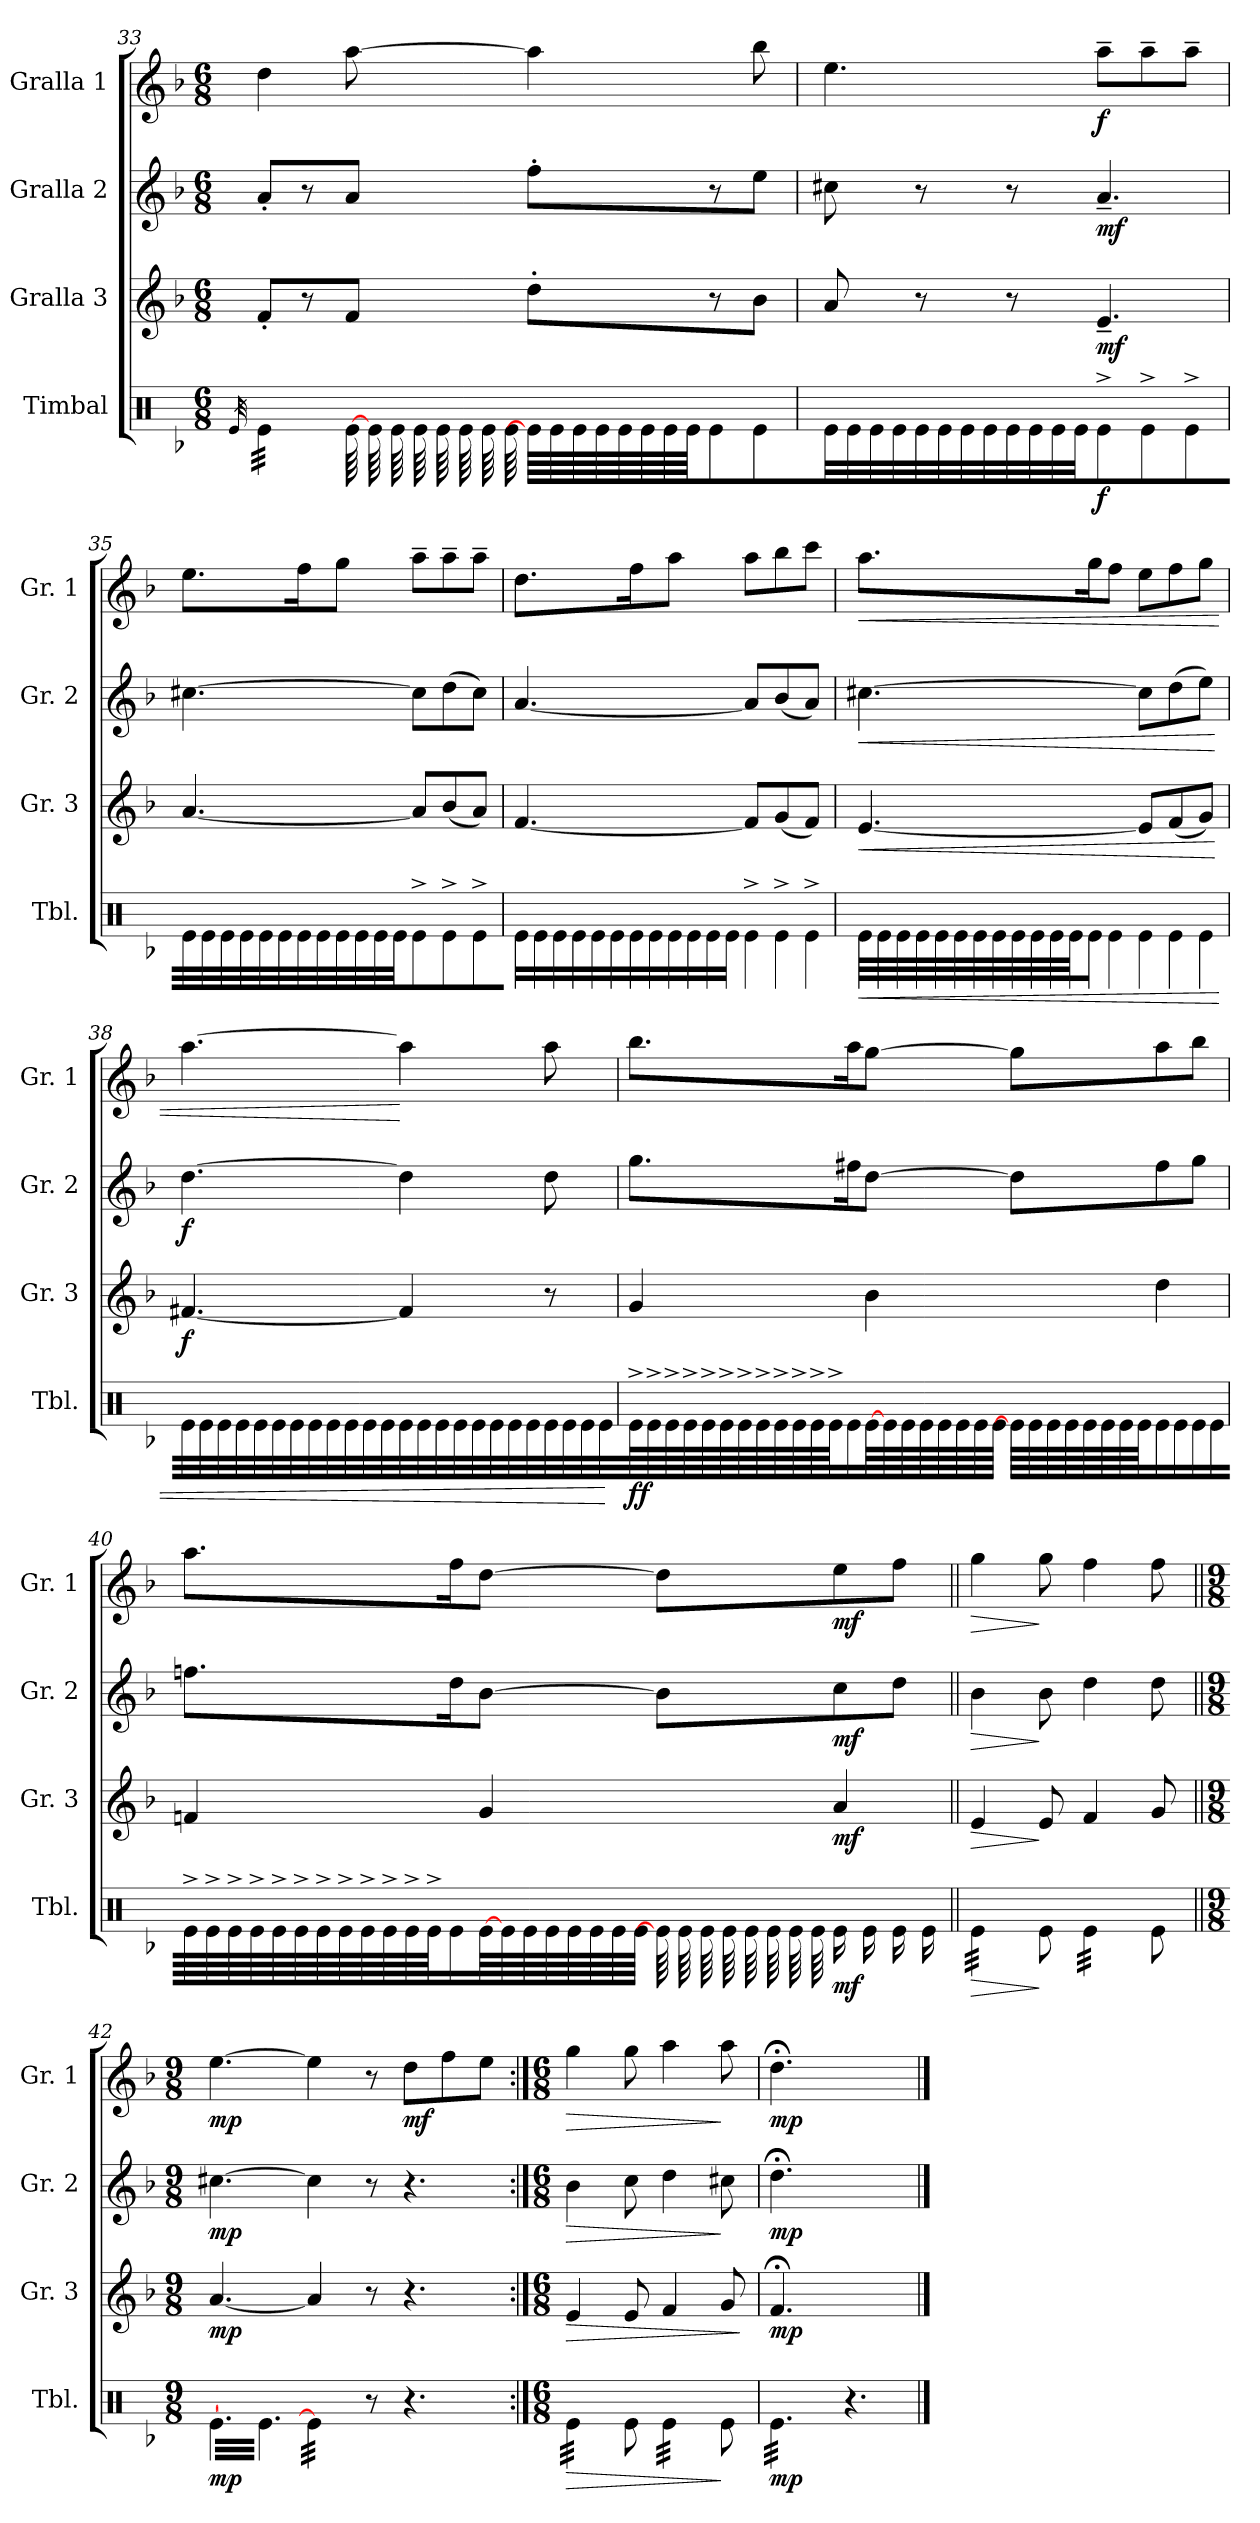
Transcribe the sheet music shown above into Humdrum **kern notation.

**kern	**dynam	**kern	**dynam	**kern	**dynam	**kern	**dynam
*part4	*part4	*part3	*part3	*part2	*part2	*part1	*part1
*staff4	*staff4	*staff3	*staff3	*staff2	*staff2	*staff1	*staff1
*I"Timbal	*	*I"Gralla 3	*	*I"Gralla 2	*	*I"Gralla 1	*
*I'Tbl.	*	*I'Gr. 3	*	*I'Gr. 2	*	*I'Gr. 1	*
*clefX	*	*clefG2	*	*clefG2	*	*clefG2	*
*k[b-]	*	*k[b-]	*	*k[b-]	*	*k[b-]	*
*d:	*	*d:	*	*d:	*	*d:	*
*M6/8	*	*M6/8	*	*M6/8	*	*M6/8	*
=33	=33	=33	=33	=33	=33	=33	=33
32qRe/	.	.	.	.	.	.	.
*tremolo	*	*	*	*	*	*	*
32Re\LLL	.	8f'</L	.	8a'</L	.	4dd\	.
32Re\	.	.	.	.	.	.	.
32Re\	.	.	.	.	.	.	.
32Re\	.	.	.	.	.	.	.
32Re\	.	8r	.	8r	.	.	.
32Re\	.	.	.	.	.	.	.
32Re\	.	.	.	.	.	.	.
32Re\JJJ	.	.	.	.	.	.	.
[64Re\	.	8f/J	.	8a/J	.	[8aa\	.
64Re\	.	.	.	.	.	.	.
64Re\	.	.	.	.	.	.	.
64Re\	.	.	.	.	.	.	.
64Re\	.	.	.	.	.	.	.
64Re\	.	.	.	.	.	.	.
64Re\	.	.	.	.	.	.	.
64Re\	.	.	.	.	.	.	.
64Re\]LLLL	.	8dd'>\L	.	8ff'>\L	.	4aa\]	.
64Re\	.	.	.	.	.	.	.
64Re\	.	.	.	.	.	.	.
64Re\	.	.	.	.	.	.	.
64Re\	.	.	.	.	.	.	.
64Re\	.	.	.	.	.	.	.
64Re\	.	.	.	.	.	.	.
64Re\	.	.	.	.	.	.	.
*Xtremolo	*	*	*	*	*	*	*
8Re\	.	8r	.	8r	.	.	.
8Re\J	.	8b-\J	.	8ee\J	.	8bb-\	.
!!LO:LB:g=z
=34	=34	=34	=34	=34	=34	=34	=34
*tremolo	*	*	*	*	*	*	*
32Re\LLL	.	8a/	.	8cc#X\	.	4.ee\	.
32Re\	.	.	.	.	.	.	.
32Re\	.	.	.	.	.	.	.
32Re\	.	.	.	.	.	.	.
32Re\	.	8r	.	8r	.	.	.
32Re\	.	.	.	.	.	.	.
32Re\	.	.	.	.	.	.	.
32Re\	.	.	.	.	.	.	.
32Re\	.	8r	.	8r	.	.	.
32Re\	.	.	.	.	.	.	.
32Re\	.	.	.	.	.	.	.
32Re\JJJ	.	.	.	.	.	.	.
*Xtremolo	*	*	*	*	*	*	*
!	!LO:DY:b	!	!LO:DY:b	!	!LO:DY:b	!	!LO:DY:b
8Re^>\L	f	4.e~</	mf	4.a~</	mf	8aa~>\L	f
8Re^>\	.	.	.	.	.	8aa~>\	.
8Re^>\J	.	.	.	.	.	8aa~>\J	.
=35	=35	=35	=35	=35	=35	=35	=35
*tremolo	*	*	*	*	*	*	*
32Re\LLL	.	[4.a/	.	[4.cc#X\	.	8.ee\L	.
32Re\	.	.	.	.	.	.	.
32Re\	.	.	.	.	.	.	.
32Re\	.	.	.	.	.	.	.
32Re\	.	.	.	.	.	.	.
32Re\	.	.	.	.	.	.	.
32Re\	.	.	.	.	.	16ff\k	.
32Re\	.	.	.	.	.	.	.
32Re\	.	.	.	.	.	8gg\J	.
32Re\	.	.	.	.	.	.	.
32Re\	.	.	.	.	.	.	.
32Re\JJJ	.	.	.	.	.	.	.
*Xtremolo	*	*	*	*	*	*	*
8Re^>\L	.	8a/L]	.	8cc#\L]	.	8aa~>\L	.
8Re^>\	.	(<8b-/	.	(>8dd\	.	8aa~>\	.
8Re^>\J	.	8a/J)	.	8cc#\J)	.	8aa~>\J	.
=36	=36	=36	=36	=36	=36	=36	=36
*tremolo	*	*	*	*	*	*	*
32Re\LLL	.	[4.f/	.	[4.a/	.	8.dd\L	.
32Re\	.	.	.	.	.	.	.
32Re\	.	.	.	.	.	.	.
32Re\	.	.	.	.	.	.	.
32Re\	.	.	.	.	.	.	.
32Re\	.	.	.	.	.	.	.
32Re\	.	.	.	.	.	16ff\k	.
32Re\	.	.	.	.	.	.	.
32Re\	.	.	.	.	.	8aa\J	.
32Re\	.	.	.	.	.	.	.
32Re\	.	.	.	.	.	.	.
32Re\JJJ	.	.	.	.	.	.	.
*Xtremolo	*	*	*	*	*	*	*
8Re^>\L	.	8f/L]	.	8a/L]	.	8aa\L	.
8Re^>\	.	(<8g/	.	(<8b-/	.	8bb-\	.
8Re^>\J	.	8f/J)	.	8a/J)	.	8ccc\J	.
=37	=37	=37	=37	=37	=37	=37	=37
!	!LO:HP:b	!	!LO:HP:b	!	!LO:HP:b	!	!LO:HP:b
*tremolo	*	*	*	*	*	*	*
64Re\LLLL	<	[4.e/	<	[4.cc#X\	<	8.aa\L	<
64Re\	.	.	.	.	.	.	.
64Re\	.	.	.	.	.	.	.
64Re\	.	.	.	.	.	.	.
64Re\	.	.	.	.	.	.	.
64Re\	.	.	.	.	.	.	.
64Re\	.	.	.	.	.	.	.
64Re\	.	.	.	.	.	.	.
64Re\	.	.	.	.	.	.	.
64Re\	.	.	.	.	.	.	.
64Re\	.	.	.	.	.	.	.
64Re\JJJJ	.	.	.	.	.	.	.
*Xtremolo	*	*	*	*	*	*	*
16Re\k	.	.	.	.	.	16gg\k	.
8Re\J	.	.	.	.	.	8ff\J	.
8Re\L	.	8e/L]	.	8cc#\L]	.	8ee\L	.
8Re\	.	(<8f/	.	(>8dd\	.	8ff\	.
8Re\J	.	8g/J)	.	8ee\J)	.	8gg\J	.
.	.	.	[	.	[	.	.
=38	=38	=38	=38	=38	=38	=38	=38
!	!	!	!LO:DY:b	!	!LO:DY:b	!	!
*tremolo	*	*	*	*	*	*	*
32Re\LLL	.	[4.f#X/	f	[4.dd\	f	[4.aa\	.
32Re\	.	.	.	.	.	.	.
32Re\	.	.	.	.	.	.	.
32Re\	.	.	.	.	.	.	.
32Re\	.	.	.	.	.	.	.
32Re\	.	.	.	.	.	.	.
32Re\	.	.	.	.	.	.	.
32Re\	.	.	.	.	.	.	.
32Re\	.	.	.	.	.	.	.
32Re\	.	.	.	.	.	.	.
32Re\	.	.	.	.	.	.	.
32Re\	.	.	.	.	.	.	.
32Re\	.	4f#/]	.	4dd\]	.	4aa\]	[
32Re\	.	.	.	.	.	.	.
32Re\	.	.	.	.	.	.	.
32Re\	.	.	.	.	.	.	.
32Re\	.	.	.	.	.	.	.
32Re\	.	.	.	.	.	.	.
32Re\	.	.	.	.	.	.	.
32Re\	.	.	.	.	.	.	.
32Re\	.	8r	.	8dd\	.	8aa\	.
32Re\	.	.	.	.	.	.	.
32Re\	.	.	.	.	.	.	.
32Re\JJJ	.	.	.	.	.	.	.
.	[	.	.	.	.	.	.
=39	=39	=39	=39	=39	=39	=39	=39
!	!LO:DY:b	!	!	!	!	!	!
64Re^>\LLLL	ff	4g/	.	8.gg\L	.	8.bb-\L	.
64Re^>\	.	.	.	.	.	.	.
64Re^>\	.	.	.	.	.	.	.
64Re^>\	.	.	.	.	.	.	.
64Re^>\	.	.	.	.	.	.	.
64Re^>\	.	.	.	.	.	.	.
64Re^>\	.	.	.	.	.	.	.
64Re^>\	.	.	.	.	.	.	.
64Re^>\	.	.	.	.	.	.	.
64Re^>\	.	.	.	.	.	.	.
64Re^>\	.	.	.	.	.	.	.
64Re^>\JJJJ	.	.	.	.	.	.	.
*Xtremolo	*	*	*	*	*	*	*
16Re\k	.	.	.	16ff#X\k	.	16aa\k	.
*tremolo	*	*	*	*	*	*	*
[64Re\	.	4b-\	.	[8dd\J	.	[8gg\J	.
64Re\	.	.	.	.	.	.	.
64Re\	.	.	.	.	.	.	.
64Re\	.	.	.	.	.	.	.
64Re\	.	.	.	.	.	.	.
64Re\	.	.	.	.	.	.	.
64Re\	.	.	.	.	.	.	.
64Re\JJJJ	.	.	.	.	.	.	.
64Re\]LLLL	.	.	.	8dd\L]	.	8gg\L]	.
64Re\	.	.	.	.	.	.	.
64Re\	.	.	.	.	.	.	.
64Re\	.	.	.	.	.	.	.
64Re\	.	.	.	.	.	.	.
64Re\	.	.	.	.	.	.	.
64Re\	.	.	.	.	.	.	.
64Re\	.	.	.	.	.	.	.
*Xtremolo	*	*	*	*	*	*	*
16Re\L	.	4dd\	.	8ff#\	.	8aa\	.
16Re\	.	.	.	.	.	.	.
16Re\	.	.	.	8gg\J	.	8bb-\J	.
16Re\JJ	.	.	.	.	.	.	.
!!LO:PB:g=z
=40	=40	=40	=40	=40	=40	=40	=40
*tremolo	*	*	*	*	*	*	*
64Re^>\LLLL	.	4fni/	.	8.ffni\L	.	8.aa\L	.
64Re^>\	.	.	.	.	.	.	.
64Re^>\	.	.	.	.	.	.	.
64Re^>\	.	.	.	.	.	.	.
64Re^>\	.	.	.	.	.	.	.
64Re^>\	.	.	.	.	.	.	.
64Re^>\	.	.	.	.	.	.	.
64Re^>\	.	.	.	.	.	.	.
64Re^>\	.	.	.	.	.	.	.
64Re^>\	.	.	.	.	.	.	.
64Re^>\	.	.	.	.	.	.	.
64Re^>\JJJJ	.	.	.	.	.	.	.
*Xtremolo	*	*	*	*	*	*	*
16Re\k	.	.	.	16dd\k	.	16ff\k	.
*tremolo	*	*	*	*	*	*	*
[64Re\	.	4g/	.	[8b-\J	.	[8dd\J	.
64Re\	.	.	.	.	.	.	.
64Re\	.	.	.	.	.	.	.
64Re\	.	.	.	.	.	.	.
64Re\	.	.	.	.	.	.	.
64Re\	.	.	.	.	.	.	.
64Re\	.	.	.	.	.	.	.
64Re\JJJJ	.	.	.	.	.	.	.
64Re\]LLLL	.	.	.	8b-\L]	.	8dd\L]	.
64Re\	.	.	.	.	.	.	.
64Re\	.	.	.	.	.	.	.
64Re\	.	.	.	.	.	.	.
64Re\	.	.	.	.	.	.	.
64Re\	.	.	.	.	.	.	.
64Re\	.	.	.	.	.	.	.
64Re\	.	.	.	.	.	.	.
*Xtremolo	*	*	*	*	*	*	*
!	!LO:DY:b	!	!LO:DY:b	!	!LO:DY:b	!	!LO:DY:b
16Re\L	mf	4a/	mf	8cc\	mf	8ee\	mf
16Re\	.	.	.	.	.	.	.
16Re\	.	.	.	8dd\J	.	8ff\J	.
16Re\JJ	.	.	.	.	.	.	.
=41||	=41||	=41||	=41||	=41||	=41||	=41||	=41||
!	!LO:HP:b	!	!LO:HP:b	!	!LO:HP:b	!	!LO:HP:b
*tremolo	*	*	*	*	*	*	*
32Re\LLL	>	4e/	>	4b-\	>	4gg\	>
32Re\	.	.	.	.	.	.	.
32Re\	.	.	.	.	.	.	.
32Re\	.	.	.	.	.	.	.
32Re\	.	.	.	.	.	.	.
32Re\	.	.	.	.	.	.	.
32Re\	.	.	.	.	.	.	.
32Re\JJJ	.	.	.	.	.	.	.
*Xtremolo	*	*	*	*	*	*	*
8Re\	]	8e/	]	8b-\	]	8gg\	]
*tremolo	*	*	*	*	*	*	*
32Re\LLL	.	4f/	.	4dd\	.	4ff\	.
32Re\	.	.	.	.	.	.	.
32Re\	.	.	.	.	.	.	.
32Re\	.	.	.	.	.	.	.
32Re\	.	.	.	.	.	.	.
32Re\	.	.	.	.	.	.	.
32Re\	.	.	.	.	.	.	.
32Re\JJJ	.	.	.	.	.	.	.
*Xtremolo	*	*	*	*	*	*	*
8Re\	.	8g/	.	8dd\	.	8ff\	.
=42||	=42||	=42||	=42||	=42||	=42||	=42||	=42||
*M9/8	*	*M9/8	*	*M9/8	*	*M9/8	*
!	!LO:DY:b	!	!LO:DY:b	!	!LO:DY:b	!	!LO:DY:b
*tremolo	*	*	*	*	*	*	*
[32Re\LLL	mp	[4.a/	mp	[4.cc#X\	mp	[4.ee\	mp
32Re\	.	.	.	.	.	.	.
32Re\	.	.	.	.	.	.	.
32Re\	.	.	.	.	.	.	.
32Re\	.	.	.	.	.	.	.
32Re\	.	.	.	.	.	.	.
32Re\	.	.	.	.	.	.	.
32Re\	.	.	.	.	.	.	.
32Re\	.	.	.	.	.	.	.
32Re\	.	.	.	.	.	.	.
32Re\	.	.	.	.	.	.	.
32Re\JJJ	.	.	.	.	.	.	.
32Re\]LLL	.	4a/]	.	4cc#\]	.	4ee\]	.
32Re\	.	.	.	.	.	.	.
32Re\	.	.	.	.	.	.	.
32Re\	.	.	.	.	.	.	.
32Re\	.	.	.	.	.	.	.
32Re\	.	.	.	.	.	.	.
32Re\	.	.	.	.	.	.	.
32Re\JJJ	.	.	.	.	.	.	.
8r	.	8r	.	8r	.	8r	.
!	!	!	!	!	!	!	!LO:DY:b
4.r	.	4.r	.	4.r	.	8dd\L	mf
.	.	.	.	.	.	8ff\	.
.	.	.	.	.	.	8ee\J	.
=43:|!	=43:|!	=43:|!	=43:|!	=43:|!	=43:|!	=43:|!	=43:|!
*M6/8	*	*M6/8	*	*M6/8	*	*M6/8	*
!	!LO:HP:b	!	!LO:HP:b	!	!LO:HP:b	!	!LO:HP:b
32Re\LLL	>	4e/	>	4b-\	>	4gg\	>
32Re\	.	.	.	.	.	.	.
32Re\	.	.	.	.	.	.	.
32Re\	.	.	.	.	.	.	.
32Re\	.	.	.	.	.	.	.
32Re\	.	.	.	.	.	.	.
32Re\	.	.	.	.	.	.	.
32Re\JJJ	.	.	.	.	.	.	.
*Xtremolo	*	*	*	*	*	*	*
8Re\	.	8e/	.	8cc\	.	8gg\	.
*tremolo	*	*	*	*	*	*	*
32Re\LLL	.	4f/	.	4dd\	.	4aa\	.
32Re\	.	.	.	.	.	.	.
32Re\	.	.	.	.	.	.	.
32Re\	.	.	.	.	.	.	.
32Re\	.	.	.	.	.	.	.
32Re\	.	.	.	.	.	.	.
32Re\	.	.	.	.	.	.	.
32Re\JJJ	.	.	.	.	.	.	.
*Xtremolo	*	*	*	*	*	*	*
8Re\	]	8g/	.	8cc#X\	]	8aa\	]
.	.	.	]	.	.	.	.
=43X4	=43X4	=43X4	=43X4	=43X4	=43X4	=43X4	=43X4
!	!LO:DY:b	!	!LO:DY:b	!	!LO:DY:b	!	!LO:DY:b
*tremolo	*	*	*	*	*	*	*
32Re\LLL	mp	4.f;</	mp	4.dd;<\	mp	4.dd;<\	mp
32Re\	.	.	.	.	.	.	.
32Re\	.	.	.	.	.	.	.
32Re\	.	.	.	.	.	.	.
32Re\	.	.	.	.	.	.	.
32Re\	.	.	.	.	.	.	.
32Re\	.	.	.	.	.	.	.
32Re\	.	.	.	.	.	.	.
32Re\	.	.	.	.	.	.	.
32Re\	.	.	.	.	.	.	.
32Re\	.	.	.	.	.	.	.
32Re\JJJ	.	.	.	.	.	.	.
*Xtremolo	*	*	*	*	*	*	*
4.r	.	4.ryy	.	4.ryy	.	4.ryy	.
==	==	==	==	==	==	==	==
*-	*-	*-	*-	*-	*-	*-	*-
